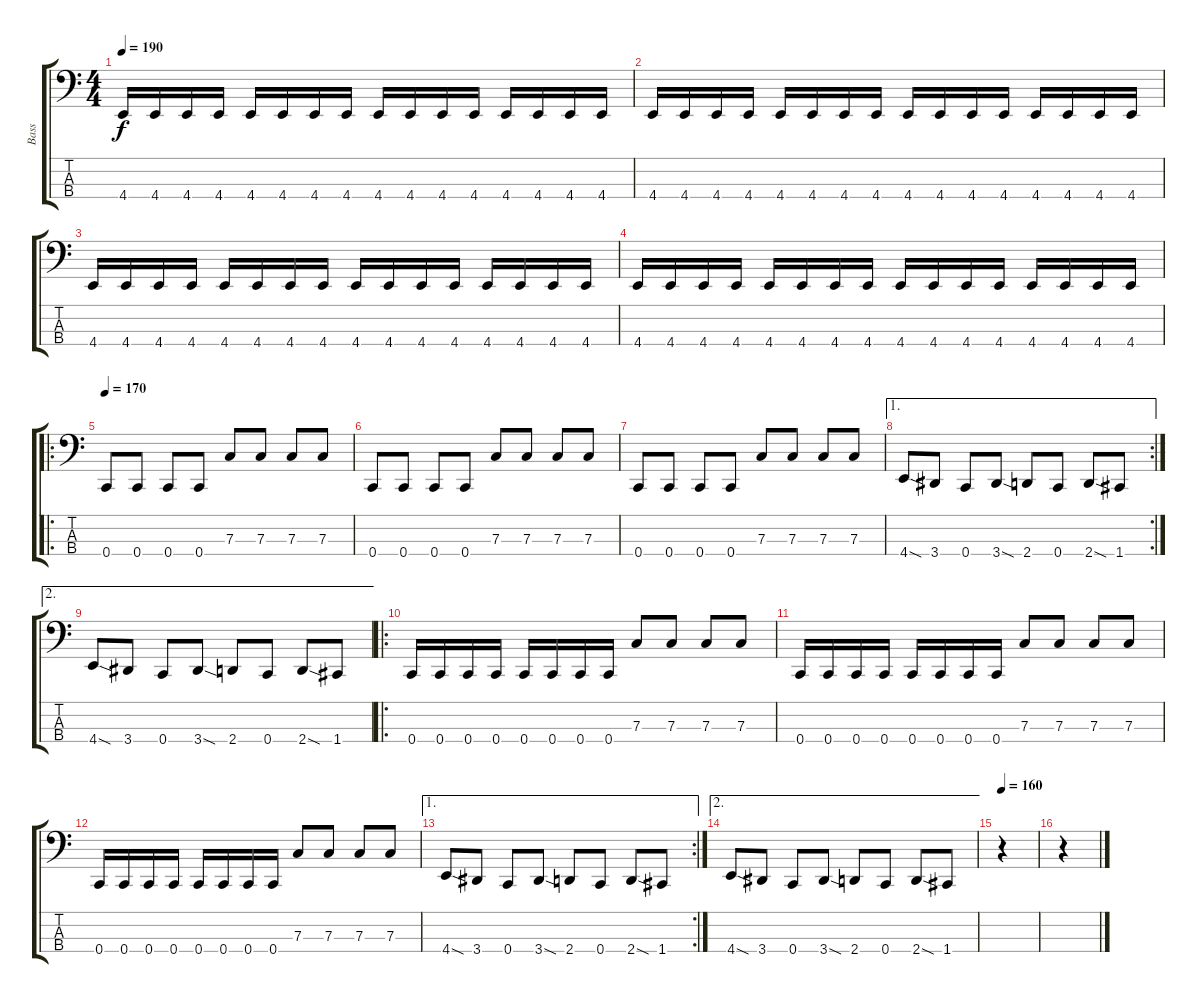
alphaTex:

\track ("Bass" "Bass") {instrument electricbasspick}
\staff {score tabs}
\tuning (Eb2 Bb1 F1 C1) {hide}
\ts (4 4)
\tempo 190
\clef f4
\ks c
4.4.16{dy f} 4.4.16 4.4.16 4.4.16 4.4.16 4.4.16 4.4.16 4.4.16 4.4.16 4.4.16 4.4.16 4.4.16 4.4.16 4.4.16 4.4.16 4.4.16 |
4.4.16 4.4.16 4.4.16 4.4.16 4.4.16 4.4.16 4.4.16 4.4.16 4.4.16 4.4.16 4.4.16 4.4.16 4.4.16 4.4.16 4.4.16 4.4.16 |
4.4.16 4.4.16 4.4.16 4.4.16 4.4.16 4.4.16 4.4.16 4.4.16 4.4.16 4.4.16 4.4.16 4.4.16 4.4.16 4.4.16 4.4.16 4.4.16 |
4.4.16 4.4.16 4.4.16 4.4.16 4.4.16 4.4.16 4.4.16 4.4.16 4.4.16 4.4.16 4.4.16 4.4.16 4.4.16 4.4.16 4.4.16 4.4.16 |
\ro
\tempo 170
0.4.8 0.4.8 0.4.8 0.4.8 7.3.8 7.3.8 7.3.8 7.3.8 |
0.4.8 0.4.8 0.4.8 0.4.8 7.3.8 7.3.8 7.3.8 7.3.8 |
0.4.8 0.4.8 0.4.8 0.4.8 7.3.8 7.3.8 7.3.8 7.3.8 |
\ae 1
\rc 2
4.4{sod}.8 3.4.8 0.4.8 3.4{sod}.8 2.4.8 0.4.8 2.4{sod}.8 1.4.8 |
\ae 2
4.4{sod}.8 3.4.8 0.4.8 3.4{sod}.8 2.4.8 0.4.8 2.4{sod}.8 1.4.8 |
\ro
0.4.16 0.4.16 0.4.16 0.4.16 0.4.16 0.4.16 0.4.16 0.4.16 7.3.8 7.3.8 7.3.8 7.3.8 |
0.4.16 0.4.16 0.4.16 0.4.16 0.4.16 0.4.16 0.4.16 0.4.16 7.3.8 7.3.8 7.3.8 7.3.8 |
0.4.16 0.4.16 0.4.16 0.4.16 0.4.16 0.4.16 0.4.16 0.4.16 7.3.8 7.3.8 7.3.8 7.3.8 |
\ae 1
\rc 2
4.4{sod}.8 3.4.8 0.4.8 3.4{sod}.8 2.4.8 0.4.8 2.4{sod}.8 1.4.8 |
\ae 2
4.4{sod}.8 3.4.8 0.4.8 3.4{sod}.8 2.4.8 0.4.8 2.4{sod}.8 1.4.8 |
\tempo 160
r.4 |
r.4
